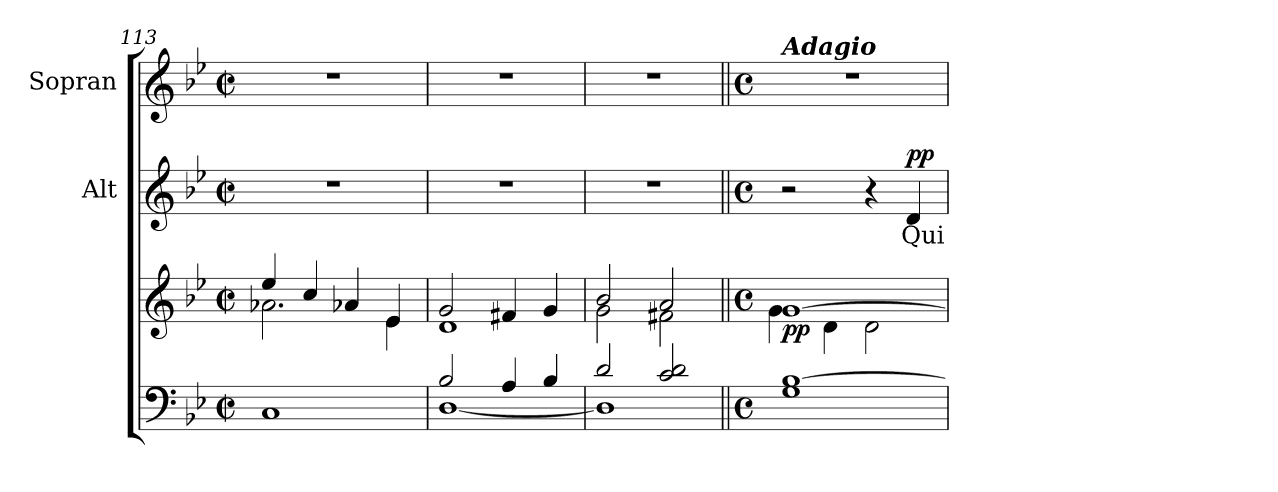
**kern	**kern	**dynam	**kern	**text	**dynam	**kern
*part3	*part3	*part3	*part2	*part2	*part2	*part1
*staff4	*staff3	*staff3/4	*staff2	*staff2	*staff2	*staff1
*	*	*	*I"Alt	*	*	*I"Sopran
*	*	*	*I'A.	*	*	*I'S.
*clefF4	*clefG2	*	*clefG2	*	*	*clefG2
*k[b-e-]	*k[b-e-]	*	*k[b-e-]	*	*	*k[b-e-]
*B-:	*B-:	*	*B-:	*	*	*B-:
*M2/2	*M2/2	*	*M2/2	*	*	*M2/2
*met(c|)	*met(c|)	*	*met(c|)	*	*	*met(c|)
=113	=113	=113	=113	=113	=113	=113
*	*^	*	*	*	*	*
1C	4ee-/	2.a-X\	.	1r	.	.	1r
.	4cc/	.	.	.	.	.	.
.	4a-X/	.	.	.	.	.	.
.	4e-/	4e-\	.	.	.	.	.
=114	=114	=114	=114	=114	=114	=114	=114
*^	*	*	*	*	*	*	*
2B-/	[<1D	2g/	1d	.	1r	.	.	1r
4A/	.	4f#X/	.	.	.	.	.	.
4B-/	.	4g/	.	.	.	.	.	.
=115	=115	=115	=115	=115	=115	=115	=115	=115
2d/	1D]	2b-/	2g\	.	1r	.	.	1r
2c/ 2d/	.	2a/	2f#X\	.	.	.	.	.
=116||	=116||	=116||	=116||	=116||	=116||	=116||	=116||	=116||
*M4/4	*	*M4/4	*	*	*M4/4	*	*	*M4/4
*met(c)	*	*met(c)	*	*	*met(c)	*	*	*met(c)
!	!	!	!	!	!	!	!	!LO:TX:a:Bi:t=Adagio
!	!	!	!	!LO:DY:b	!	!	!	!
[>1B-	1G	[>1g	4g\	pp	2r	.	.	1r
.	.	.	4d\	.	.	.	.	.
.	.	.	2d\	.	4r	.	.	.
!	!	!	!	!	!	!LO:LY:b	!LO:DY:a	!
.	.	.	.	.	4d/	Qui	pp	.
*v	*v	*	*	*	*	*	*	*
*	*v	*v	*	*	*	*	*
=	=	=	=	=	=	=
*-	*-	*-	*-	*-	*-	*-
